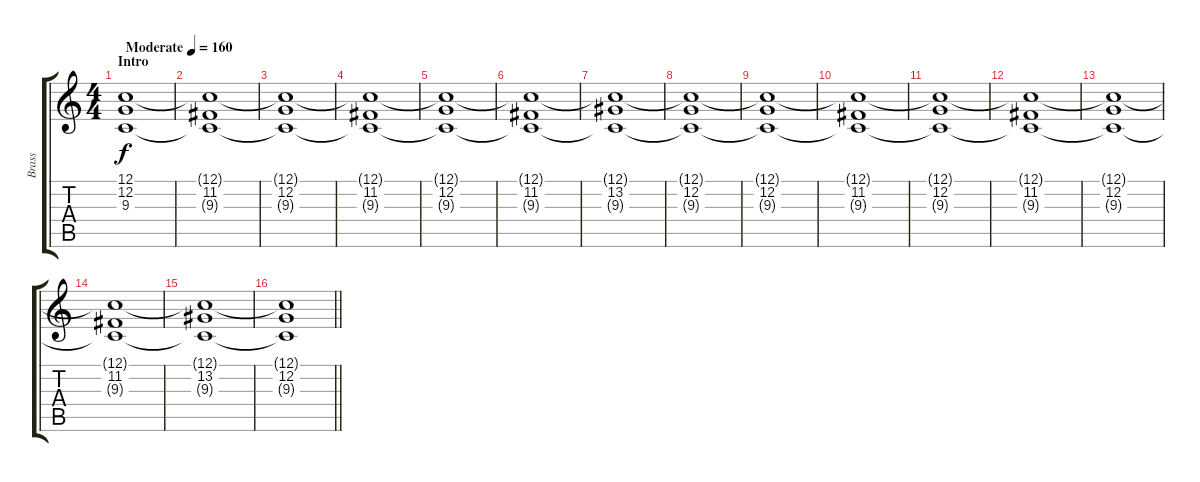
\track ("Brass" "Brass") {instrument brasssection}
\staff {score tabs}
\tuning (C4 G3 Eb3 Bb2 F2 C2) {hide}
\ts (4 4)
\section ("" "Intro")
\tempo (160 "Moderate")
\clef g2
\ks c
(12.1 12.2 9.3).1{dy f instrument brasssection} |
(12.1{t} 11.2 9.3{t}).1 |
(12.1{t} 12.2 9.3{t}).1 |
(12.1{t} 11.2 9.3{t}).1 |
(12.1{t} 12.2 9.3{t}).1 |
(12.1{t} 11.2 9.3{t}).1 |
(12.1{t} 13.2 9.3{t}).1 |
(12.1{t} 12.2 9.3{t}).1 |
(12.1{t} 12.2 9.3{t}).1 |
(12.1{t} 11.2 9.3{t}).1 |
(12.1{t} 12.2 9.3{t}).1 |
(12.1{t} 11.2 9.3{t}).1 |
(12.1{t} 12.2 9.3{t}).1 |
(12.1{t} 11.2 9.3{t}).1 |
(12.1{t} 13.2 9.3{t}).1 |
\barLineRight lightlight
(12.1{t} 12.2 9.3{t}).1
